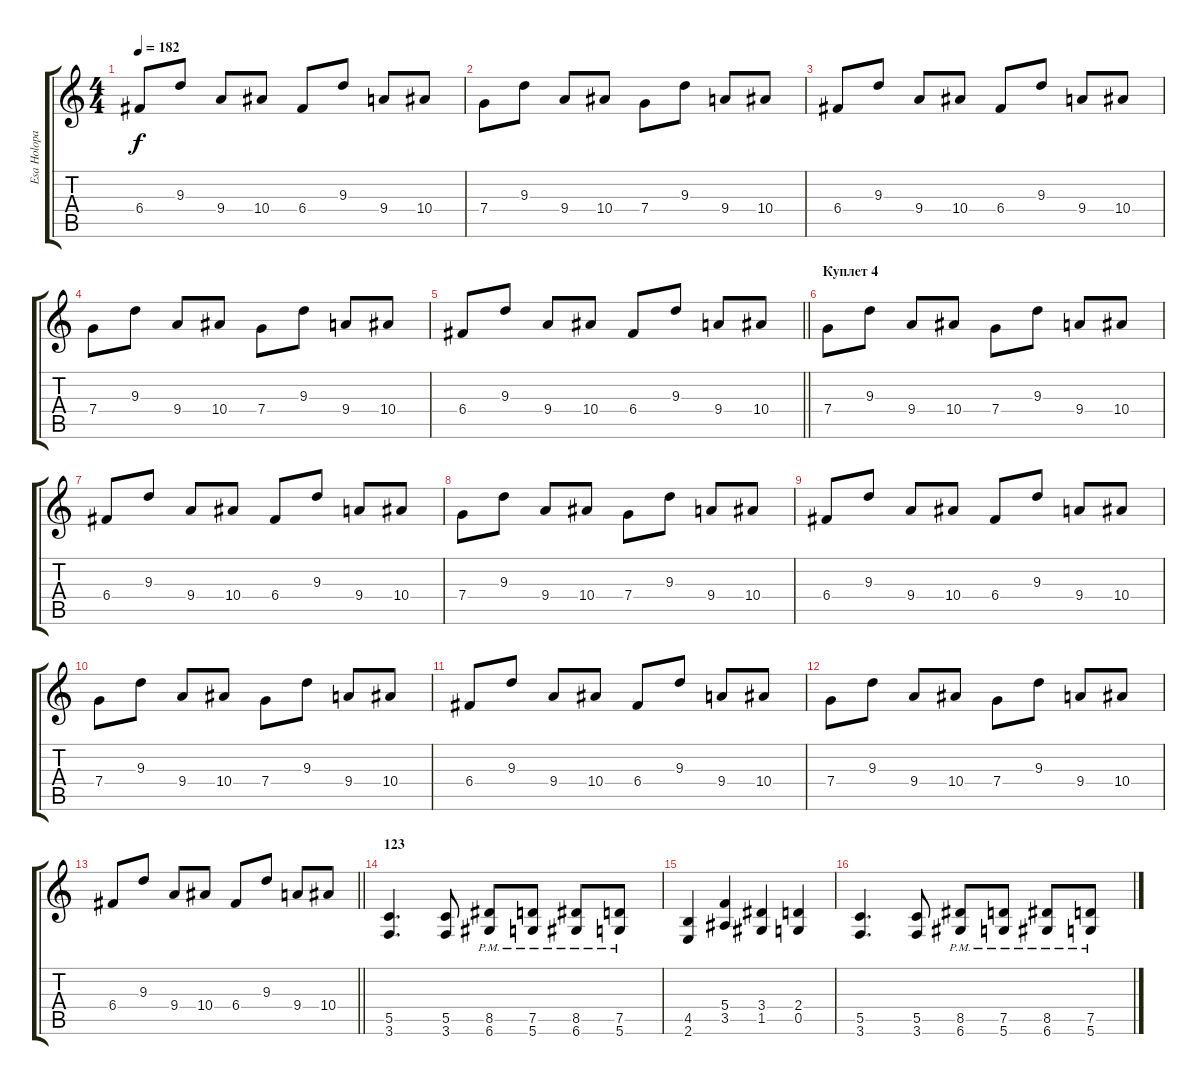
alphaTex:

\track ("Esa Holopainen" "Esa Holopa") {instrument distortionguitar}
\staff {score tabs}
\tuning (D4 A3 F3 C3 G2 D2) {hide}
\ts (4 4)
\tempo 182
\clef g2
\ks c
6.4.8{dy f} 9.3.8 9.4.8 10.4.8 6.4.8 9.3.8 9.4.8 10.4.8 |
7.4.8 9.3.8 9.4.8 10.4.8 7.4.8 9.3.8 9.4.8 10.4.8 |
6.4.8 9.3.8 9.4.8 10.4.8 6.4.8 9.3.8 9.4.8 10.4.8 |
7.4.8 9.3.8 9.4.8 10.4.8 7.4.8 9.3.8 9.4.8 10.4.8 |
\barLineRight lightlight
6.4.8 9.3.8 9.4.8 10.4.8 6.4.8 9.3.8 9.4.8 10.4.8 |
\section ("" "Куплет 4")
7.4.8 9.3.8 9.4.8 10.4.8 7.4.8 9.3.8 9.4.8 10.4.8 |
6.4.8 9.3.8 9.4.8 10.4.8 6.4.8 9.3.8 9.4.8 10.4.8 |
7.4.8 9.3.8 9.4.8 10.4.8 7.4.8 9.3.8 9.4.8 10.4.8 |
6.4.8 9.3.8 9.4.8 10.4.8 6.4.8 9.3.8 9.4.8 10.4.8 |
7.4.8 9.3.8 9.4.8 10.4.8 7.4.8 9.3.8 9.4.8 10.4.8 |
6.4.8 9.3.8 9.4.8 10.4.8 6.4.8 9.3.8 9.4.8 10.4.8 |
7.4.8 9.3.8 9.4.8 10.4.8 7.4.8 9.3.8 9.4.8 10.4.8 |
\barLineRight lightlight
6.4.8 9.3.8 9.4.8 10.4.8 6.4.8 9.3.8 9.4.8 10.4.8 |
\section ("" "123")
(5.5 3.6).4{d} (5.5 3.6).8 (8.5{pm} 6.6{pm}).8 (7.5{pm} 5.6{pm}).8 (8.5{pm} 6.6{pm}).8 (7.5{pm} 5.6{pm}).8 |
(4.5 2.6).4 (5.4 3.5).4 (3.4 1.5).4 (2.4 0.5).4 |
(5.5 3.6).4{d} (5.5 3.6).8 (8.5{pm} 6.6{pm}).8 (7.5{pm} 5.6{pm}).8 (8.5{pm} 6.6{pm}).8 (7.5{pm} 5.6{pm}).8
